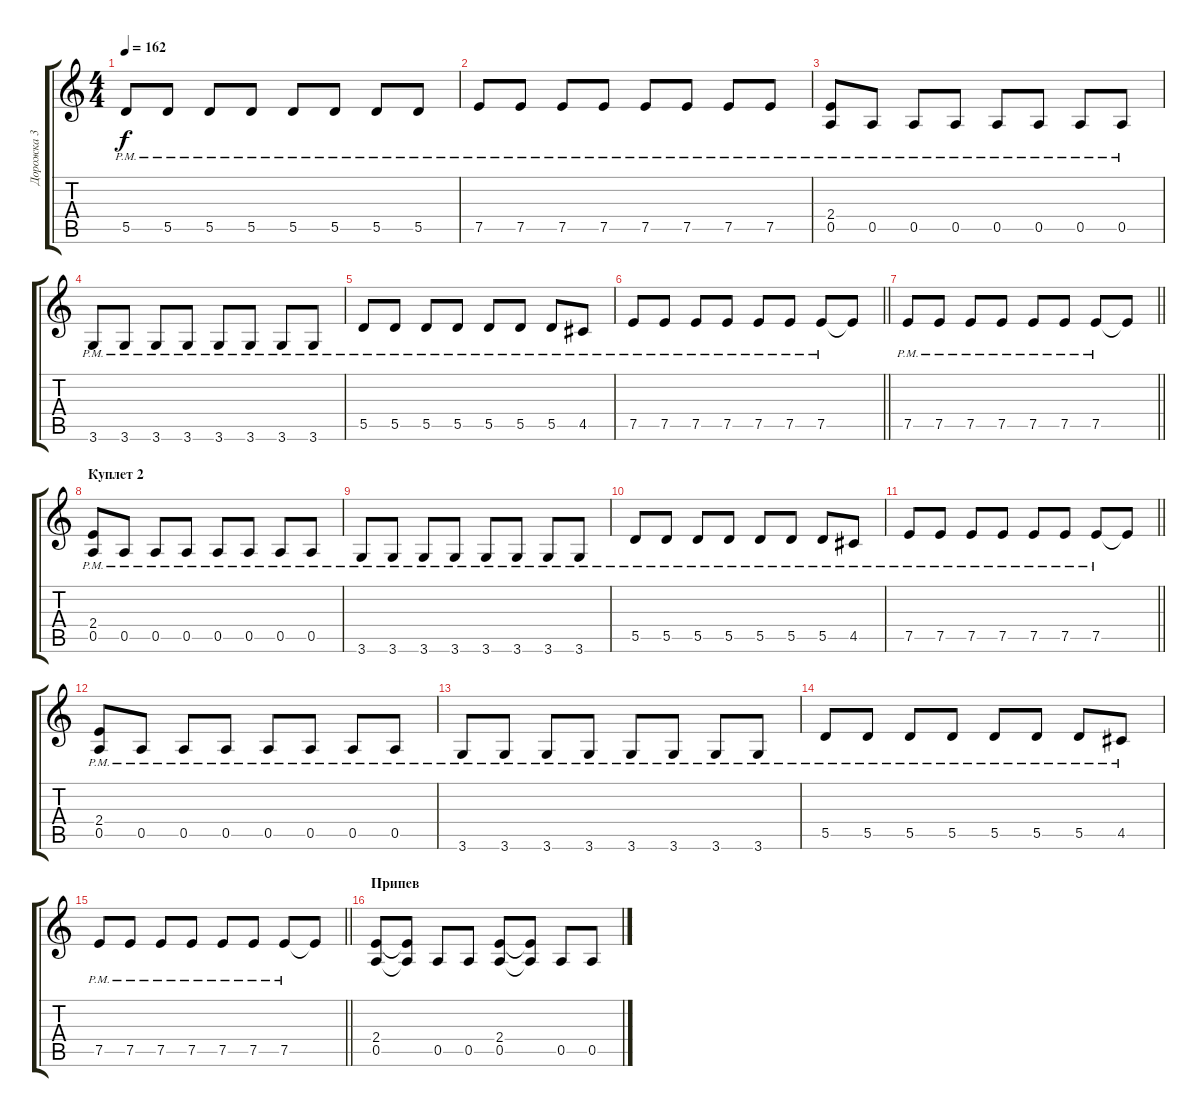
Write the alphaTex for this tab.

\track ("Дорожка 3" "Дорожка 3") {instrument distortionguitar}
\staff {score tabs}
\tuning (E4 B3 G3 D3 A2 E2) {hide}
\ts (4 4)
\tempo 162
\clef g2
\ks c
5.5{pm}.8{dy f} 5.5{pm}.8 5.5{pm}.8 5.5{pm}.8 5.5{pm}.8 5.5{pm}.8 5.5{pm}.8 5.5{pm}.8 |
7.5{pm}.8 7.5{pm}.8 7.5{pm}.8 7.5{pm}.8 7.5{pm}.8 7.5{pm}.8 7.5{pm}.8 7.5{pm}.8 |
(2.4{pm} 0.5{pm}).8 0.5{pm}.8 0.5{pm}.8 0.5{pm}.8 0.5{pm}.8 0.5{pm}.8 0.5{pm}.8 0.5{pm}.8 |
3.6{pm}.8 3.6{pm}.8 3.6{pm}.8 3.6{pm}.8 3.6{pm}.8 3.6{pm}.8 3.6{pm}.8 3.6{pm}.8 |
5.5{pm}.8 5.5{pm}.8 5.5{pm}.8 5.5{pm}.8 5.5{pm}.8 5.5{pm}.8 5.5{pm}.8 4.5{pm}.8 |
\barLineRight lightlight
7.5{pm}.8 7.5{pm}.8 7.5{pm}.8 7.5{pm}.8 7.5{pm}.8 7.5{pm}.8 7.5{pm}.8 7.5{t}.8 |
\barLineRight lightlight
7.5{pm}.8 7.5{pm}.8 7.5{pm}.8 7.5{pm}.8 7.5{pm}.8 7.5{pm}.8 7.5{pm}.8 7.5{t}.8 |
\section ("" "Куплет 2")
(2.4{pm} 0.5{pm}).8 0.5{pm}.8 0.5{pm}.8 0.5{pm}.8 0.5{pm}.8 0.5{pm}.8 0.5{pm}.8 0.5{pm}.8 |
3.6{pm}.8 3.6{pm}.8 3.6{pm}.8 3.6{pm}.8 3.6{pm}.8 3.6{pm}.8 3.6{pm}.8 3.6{pm}.8 |
5.5{pm}.8 5.5{pm}.8 5.5{pm}.8 5.5{pm}.8 5.5{pm}.8 5.5{pm}.8 5.5{pm}.8 4.5{pm}.8 |
\barLineRight lightlight
7.5{pm}.8 7.5{pm}.8 7.5{pm}.8 7.5{pm}.8 7.5{pm}.8 7.5{pm}.8 7.5{pm}.8 7.5{t}.8 |
(2.4{pm} 0.5{pm}).8 0.5{pm}.8 0.5{pm}.8 0.5{pm}.8 0.5{pm}.8 0.5{pm}.8 0.5{pm}.8 0.5{pm}.8 |
3.6{pm}.8 3.6{pm}.8 3.6{pm}.8 3.6{pm}.8 3.6{pm}.8 3.6{pm}.8 3.6{pm}.8 3.6{pm}.8 |
5.5{pm}.8 5.5{pm}.8 5.5{pm}.8 5.5{pm}.8 5.5{pm}.8 5.5{pm}.8 5.5{pm}.8 4.5{pm}.8 |
\barLineRight lightlight
7.5{pm}.8 7.5{pm}.8 7.5{pm}.8 7.5{pm}.8 7.5{pm}.8 7.5{pm}.8 7.5{pm}.8 7.5{t}.8 |
\section ("" "Припев")
(2.4 0.5).8 (2.4{t} 0.5{t}).8 0.5.8 0.5.8 (2.4 0.5).8 (2.4{t} 0.5{t}).8 0.5.8 0.5.8
